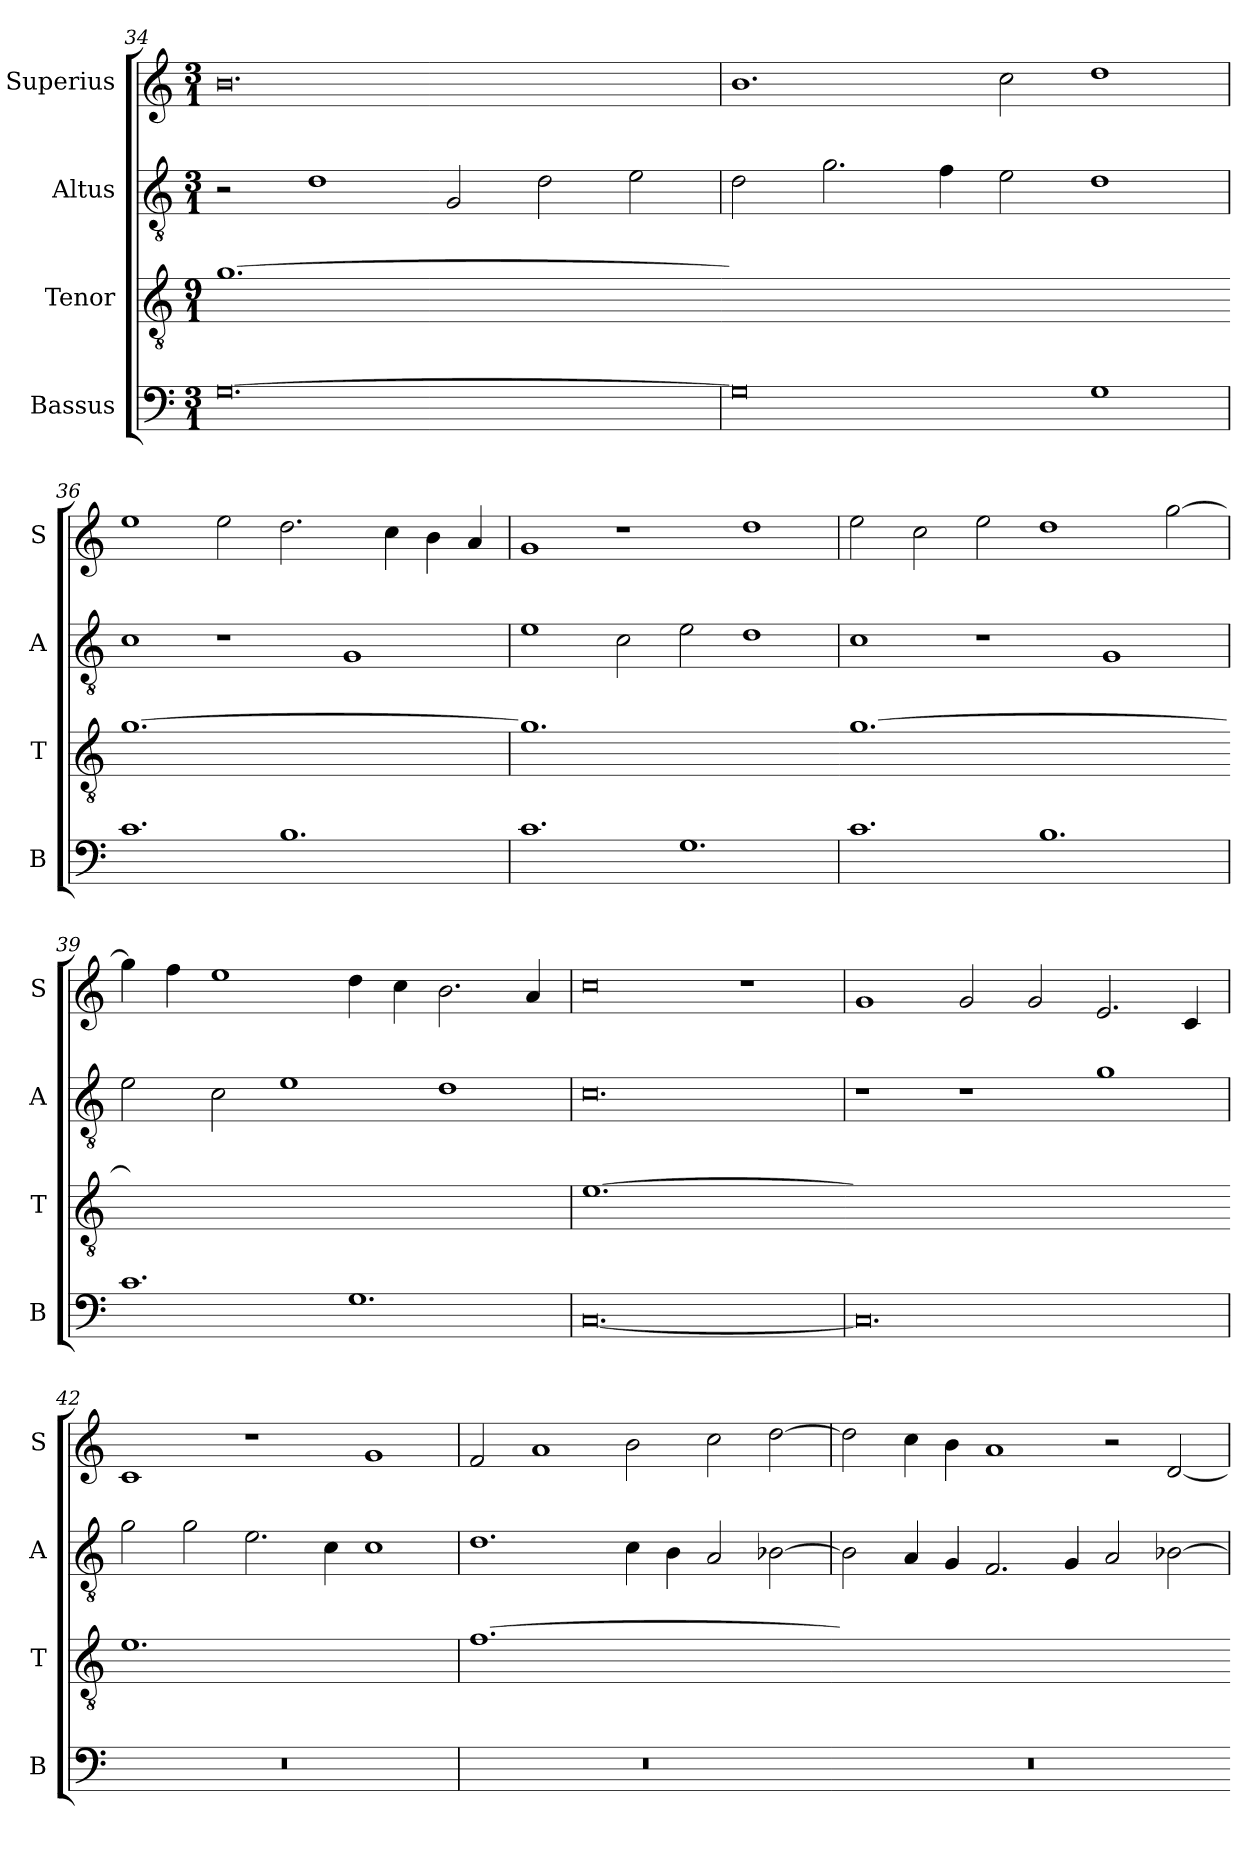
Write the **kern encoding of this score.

**kern	**kern	**kern	**kern
*part4	*part3	*part2	*part1
*staff4	*staff3	*staff2	*staff1
*I"Bassus	*I"Tenor	*I"Altus	*I"Superius
*I'B	*I'T	*I'A	*I'S
*clefF4	*clefGv2	*clefGv2	*clefG2
*k[]	*k[]	*k[]	*k[]
*M3/1	*M9/1	*M3/1	*M3/1
=34	=34	=34	=34
!	!LO:N:vis=1.	!	!
[0.G	[0.g	2r	0.b
.	.	1d	.
.	.	2G/	.
.	.	2d\	.
.	.	2e\	.
=35	=35-	=35	=35
!	!LO:N:vis=1.	!	!
0G]	0.gyy]	2d\	1.b
.	.	2.g\	.
.	.	4f\	.
.	.	2e\	2cc\
1G	.	1d	1dd
=36	=36-	=36	=36
!	!LO:N:vis=1.	!	!
1.c	[0.g	1c	1ee
.	.	1r	2ee\
1.B	.	.	2.dd\
.	.	1G	.
.	.	.	4cc\
.	.	.	4b\
.	.	.	4a/
=37	=37	=37	=37
!	!LO:N:vis=1.	!	!
1.c	0.g]	1e	1g
.	.	2c\	1r
1.G	.	2e\	.
.	.	1d	1dd
=38	=38-	=38	=38
!	!LO:N:vis=1.	!	!
1.c	[0.g	1c	2ee\
.	.	.	2cc\
.	.	1r	2ee\
1.B	.	.	1dd
.	.	1G	.
.	.	.	[2gg\
=39	=39-	=39	=39
!	!LO:N:vis=1.	!	!
1.c	0.gyy]	2e\	4gg\]
.	.	.	4ff\
.	.	2c\	1ee
.	.	1e	.
1.G	.	.	4dd\
.	.	.	4cc\
.	.	1d	2.b\
.	.	.	4a/
=40	=40	=40	=40
!	!LO:N:vis=1.	!	!
[0.C	[0.e	0.c	0cc
.	.	.	1r
=41	=41-	=41	=41
!	!LO:N:vis=1.	!	!
0.C]	0.eyy]	1r	1g
.	.	1r	2g/
.	.	.	2g/
.	.	1g	2.e/
.	.	.	4c/
=42	=42-	=42	=42
!	!LO:N:vis=1.	!	!
0.r	0.e	2g\	1c
.	.	2g\	.
.	.	2.e\	1r
.	.	4c\	.
.	.	1c	1g
=43	=43	=43	=43
!	!LO:N:vis=1.	!	!
0.r	[0.f	1.d	2f/
.	.	.	1a
.	.	4c\	2b\
.	.	4B\	.
.	.	2A/	2cc\
.	.	[2B-X\	[2dd\
=44	=44-	=44	=44
!	!LO:N:vis=1.	!	!
0.r	0.fyy]	2B-\]	2dd\]
.	.	4A/	4cc\
.	.	4G/	4b\
.	.	2.F/	1a
.	.	4G/	.
.	.	2A/	2r
.	.	[2B-X\	[2d/
=	=-	=	=
*-	*-	*-	*-
